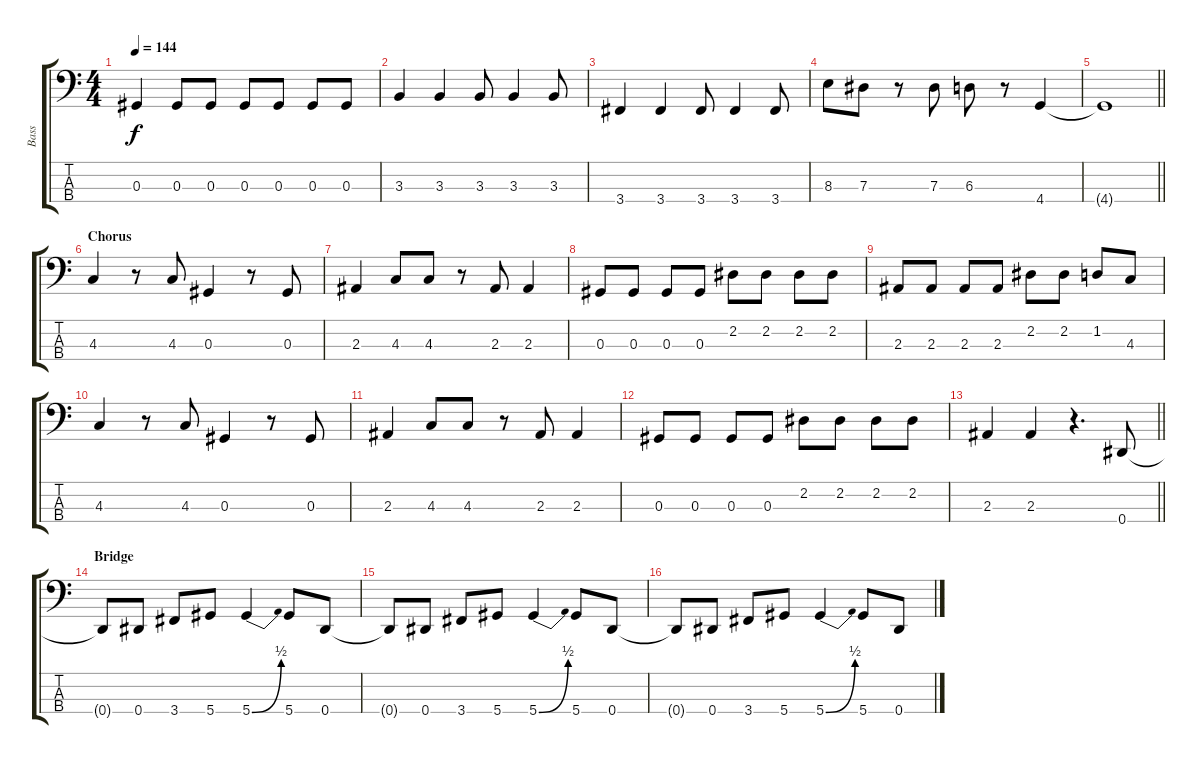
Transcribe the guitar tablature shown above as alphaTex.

\track ("Bass" "Bass") {instrument electricbassfinger}
\staff {score tabs}
\tuning (Gb2 Db2 Ab1 Eb1) {hide}
\ts (4 4)
\tempo 144
\clef f4
\ks c
0.3.4{dy f} 0.3.8 0.3.8 0.3.8 0.3.8 0.3.8 0.3.8 |
3.3.4 3.3.4 3.3.8 3.3.4 3.3.8 |
3.4.4 3.4.4 3.4.8 3.4.4 3.4.8 |
8.3.8 7.3.8 r.8 7.3.8 6.3.8 r.8 4.4.4 |
\barLineRight lightlight
4.4{t}.1 |
\section ("" "Chorus")
4.3.4 r.8 4.3.8 0.3.4 r.8 0.3.8 |
2.3.4 4.3.8 4.3.8 r.8 2.3.8 2.3.4 |
0.3.8 0.3.8 0.3.8 0.3.8 2.2.8 2.2.8 2.2.8 2.2.8 |
2.3.8 2.3.8 2.3.8 2.3.8 2.2.8 2.2.8 1.2.8 4.3.8 |
4.3.4 r.8 4.3.8 0.3.4 r.8 0.3.8 |
2.3.4 4.3.8 4.3.8 r.8 2.3.8 2.3.4 |
0.3.8 0.3.8 0.3.8 0.3.8 2.2.8 2.2.8 2.2.8 2.2.8 |
\barLineRight lightlight
2.3.4 2.3.4 r.4{d} 0.4.8 |
\section ("" "Bridge")
0.4{t}.8 0.4.8 3.4.8 5.4.8 5.4{be (bend 0 0 60 2)}.4 5.4.8 0.4.8 |
0.4{t}.8 0.4.8 3.4.8 5.4.8 5.4{be (bend 0 0 60 2)}.4 5.4.8 0.4.8 |
0.4{t}.8 0.4.8 3.4.8 5.4.8 5.4{be (bend 0 0 60 2)}.4 5.4.8 0.4.8
